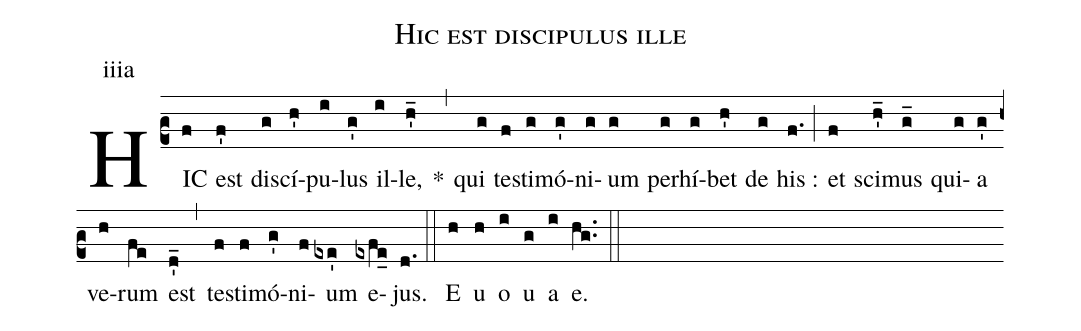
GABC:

name:Hic est discipulus ille;
mode:iiia;
%%
(c2) HIC(f) est(f') di(g)scí(h')pu(i)lus(g') il(i)le,(h'_) *(,) qui(g) te(f)sti(g)mó(g')ni(g)um(g) per(g)hí(g)bet(h') de(g) his~:(f.) (;) et(f) sci(h'_)mus(g_) qui(g)a(g') ve(h)rum(fe) est(d'_) (,) te(f)sti(f)mó(g')ni(f)um(exe') e(exfe_)jus.(d.) (::) <eu> E(h) u(h) o(i) u(g) a(i) e.(hg..) </eu> (::)
